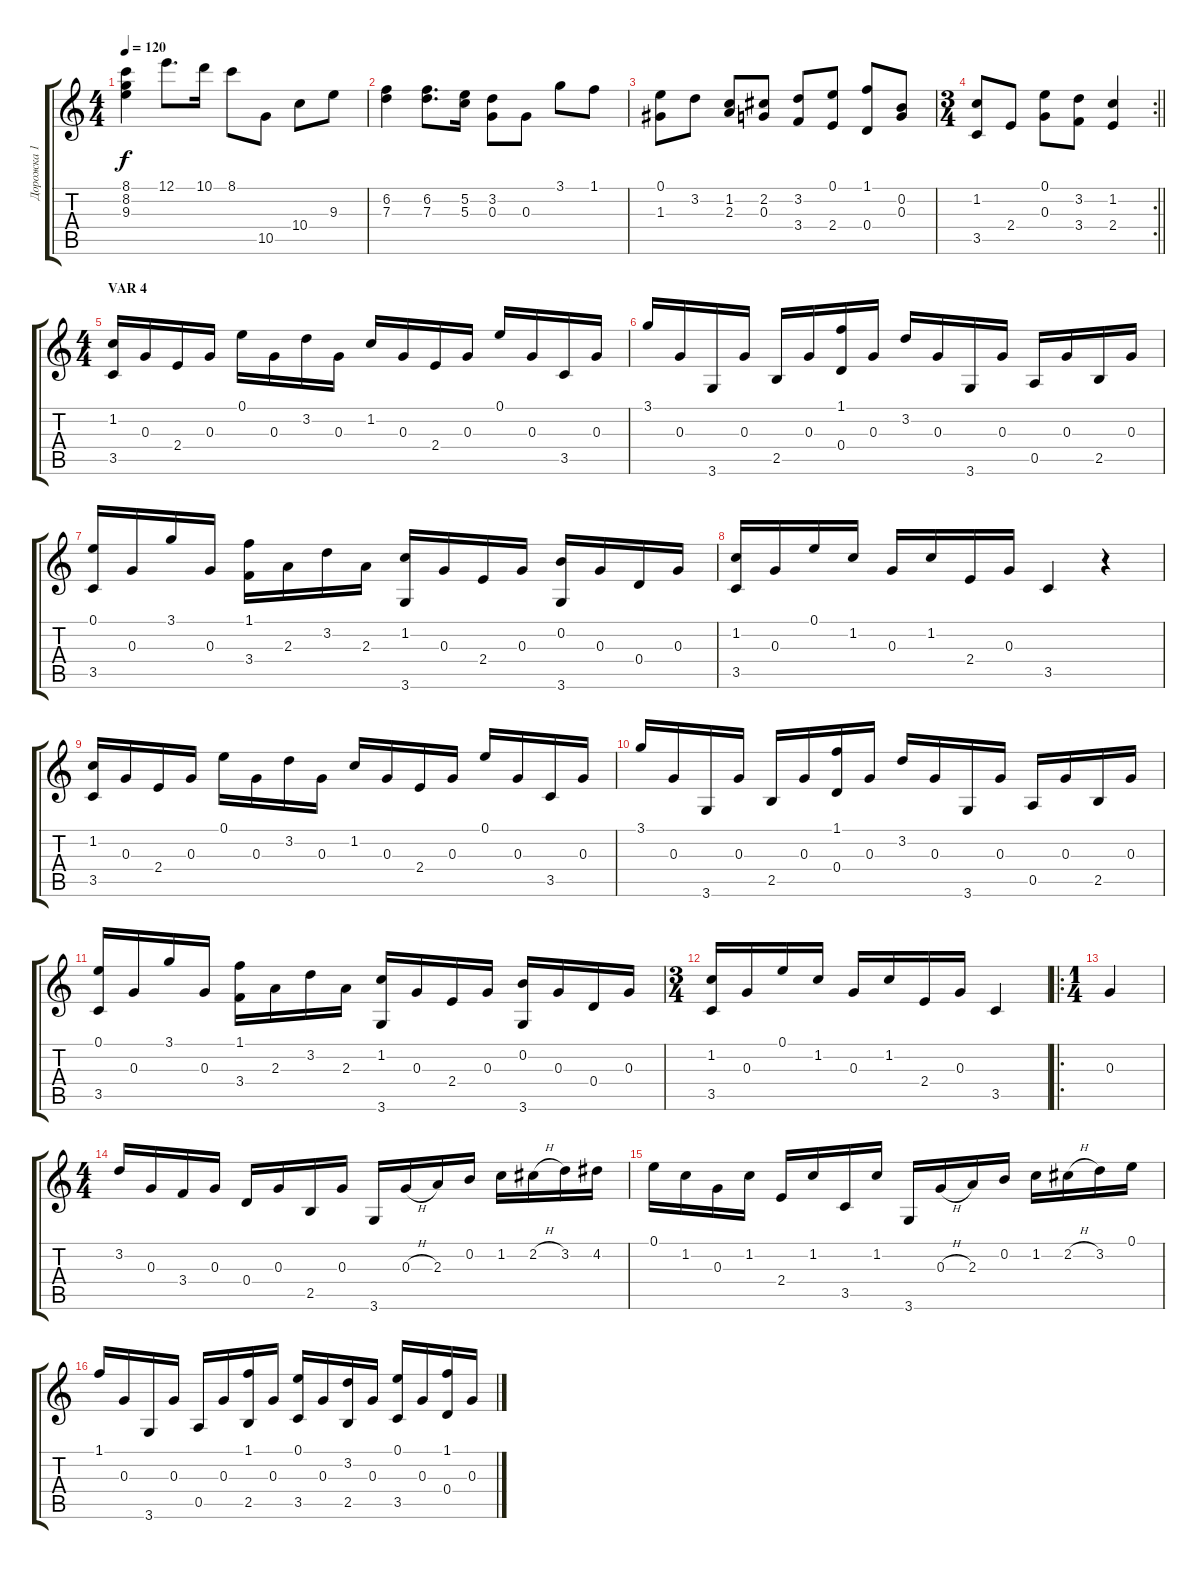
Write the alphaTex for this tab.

\track ("Дорожка 1" "Дорожка 1") {instrument acousticguitarnylon}
\staff {score tabs}
\tuning (E4 B3 G3 D3 A2 E2) {hide}
\ts (4 4)
\tempo 120
\clef g2
\ks c
(8.1 8.2 9.3).4{dy f} 12.1.8{d} 10.1.16 8.1.8 10.5.8 10.4.8 9.3.8 |
(6.2 7.3).4 (6.2 7.3).8{d} (5.2 5.3).16 (3.2 0.3).8 0.3.8 3.1.8 1.1.8 |
(0.1 1.3).8 3.2.8 (1.2 2.3).8 (2.2 0.3).8 (3.2 3.4).8 (0.1 2.4).8 (1.1 0.4).8 (0.2 0.3).8 |
\rc 2
\ts (3 4)
\barLineRight lightlight
(1.2 3.5).8 2.4.8 (0.1 0.3).8 (3.2 3.4).8 (1.2 2.4).4 |
\ts (4 4)
\section ("" "VAR 4")
(1.2 3.5).16 0.3.16 2.4.16 0.3.16 0.1.16 0.3.16 3.2.16 0.3.16 1.2.16 0.3.16 2.4.16 0.3.16 0.1.16 0.3.16 3.5.16 0.3.16 |
3.1.16 0.3.16 3.6.16 0.3.16 2.5.16 0.3.16 (1.1 0.4).16 0.3.16 3.2.16 0.3.16 3.6.16 0.3.16 0.5.16 0.3.16 2.5.16 0.3.16 |
(0.1 3.5).16 0.3.16 3.1.16 0.3.16 (1.1 3.4).16 2.3.16 3.2.16 2.3.16 (1.2 3.6).16 0.3.16 2.4.16 0.3.16 (0.2 3.6).16 0.3.16 0.4.16 0.3.16 |
(1.2 3.5).16 0.3.16 0.1.16 1.2.16 0.3.16 1.2.16 2.4.16 0.3.16 3.5.4 r.4 |
(1.2 3.5).16 0.3.16 2.4.16 0.3.16 0.1.16 0.3.16 3.2.16 0.3.16 1.2.16 0.3.16 2.4.16 0.3.16 0.1.16 0.3.16 3.5.16 0.3.16 |
3.1.16 0.3.16 3.6.16 0.3.16 2.5.16 0.3.16 (1.1 0.4).16 0.3.16 3.2.16 0.3.16 3.6.16 0.3.16 0.5.16 0.3.16 2.5.16 0.3.16 |
(0.1 3.5).16 0.3.16 3.1.16 0.3.16 (1.1 3.4).16 2.3.16 3.2.16 2.3.16 (1.2 3.6).16 0.3.16 2.4.16 0.3.16 (0.2 3.6).16 0.3.16 0.4.16 0.3.16 |
\ts (3 4)
(1.2 3.5).16 0.3.16 0.1.16 1.2.16 0.3.16 1.2.16 2.4.16 0.3.16 3.5.4 |
\ro
\ts (1 4)
0.3.4 |
\ts (4 4)
3.2.16 0.3.16 3.4.16 0.3.16 0.4.16 0.3.16 2.5.16 0.3.16 3.6.16 0.3{h}.16 2.3.16 0.2.16 1.2.16 2.2{h}.16 3.2.16 4.2.16 |
0.1.16 1.2.16 0.3.16 1.2.16 2.4.16 1.2.16 3.5.16 1.2.16 3.6.16 0.3{h}.16 2.3.16 0.2.16 1.2.16 2.2{h}.16 3.2.16 0.1.16 |
1.1.16 0.3.16 3.6.16 0.3.16 0.5.16 0.3.16 (1.1 2.5).16 0.3.16 (0.1 3.5).16 0.3.16 (3.2 2.5).16 0.3.16 (0.1 3.5).16 0.3.16 (1.1 0.4).16 0.3.16
